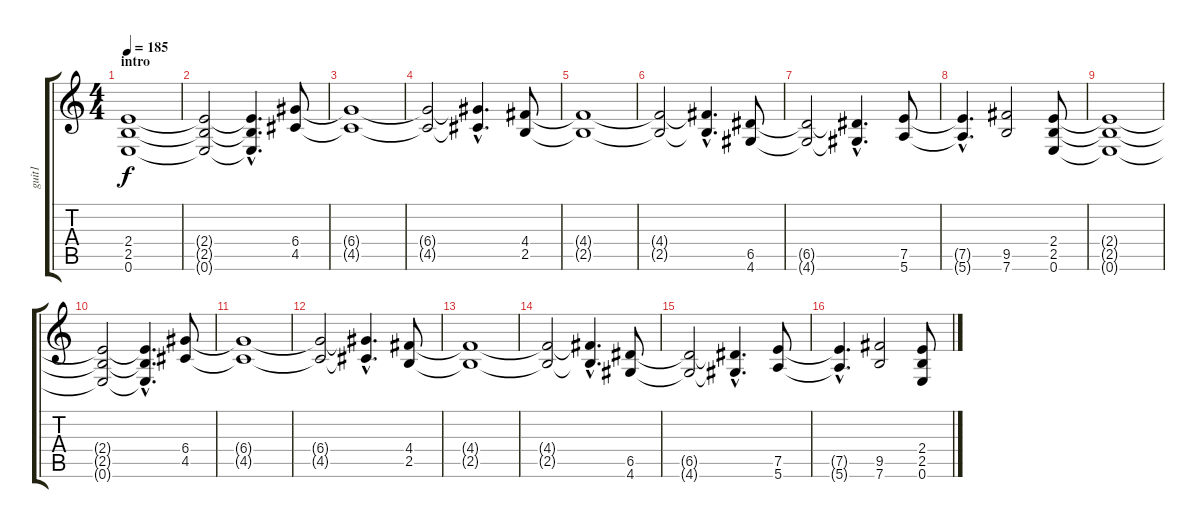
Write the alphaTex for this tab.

\track ("guit1" "guit1") {instrument distortionguitar}
\staff {score tabs}
\tuning (E4 B3 G3 D3 A2 E2) {hide}
\ts (4 4)
\section ("" "intro")
\tempo 185
\clef g2
\ks c
(2.4 2.5 0.6).1{dy f instrument distortionguitar} |
(2.4{t} 2.5{t} 0.6{t}).2 (2.4{hac t} 2.5{hac t} 0.6{hac t}).4{d} (6.4 4.5).8 |
(6.4{t} 4.5{t}).1 |
(6.4{t} 4.5{t}).2 (6.4{hac t} 4.5{hac t}).4{d} (4.4 2.5).8 |
(4.4{t} 2.5{t}).1 |
(4.4{t} 2.5{t}).2 (4.4{hac t} 2.5{hac t}).4{d} (6.5 4.6).8 |
(6.5{t} 4.6{t}).2 (6.5{hac t} 4.6{hac t}).4{d} (7.5 5.6).8 |
(7.5{hac t} 5.6{hac t}).4{d} (9.5 7.6).2 (2.4 2.5 0.6).8 |
(2.4{t} 2.5{t} 0.6{t}).1 |
(2.4{t} 2.5{t} 0.6{t}).2 (2.4{hac t} 2.5{hac t} 0.6{hac t}).4{d} (6.4 4.5).8 |
(6.4{t} 4.5{t}).1 |
(6.4{t} 4.5{t}).2 (6.4{hac t} 4.5{hac t}).4{d} (4.4 2.5).8 |
(4.4{t} 2.5{t}).1 |
(4.4{t} 2.5{t}).2 (4.4{hac t} 2.5{hac t}).4{d} (6.5 4.6).8 |
(6.5{t} 4.6{t}).2 (6.5{hac t} 4.6{hac t}).4{d} (7.5 5.6).8 |
(7.5{hac t} 5.6{hac t}).4{d} (9.5 7.6).2 (2.4 2.5 0.6).8
